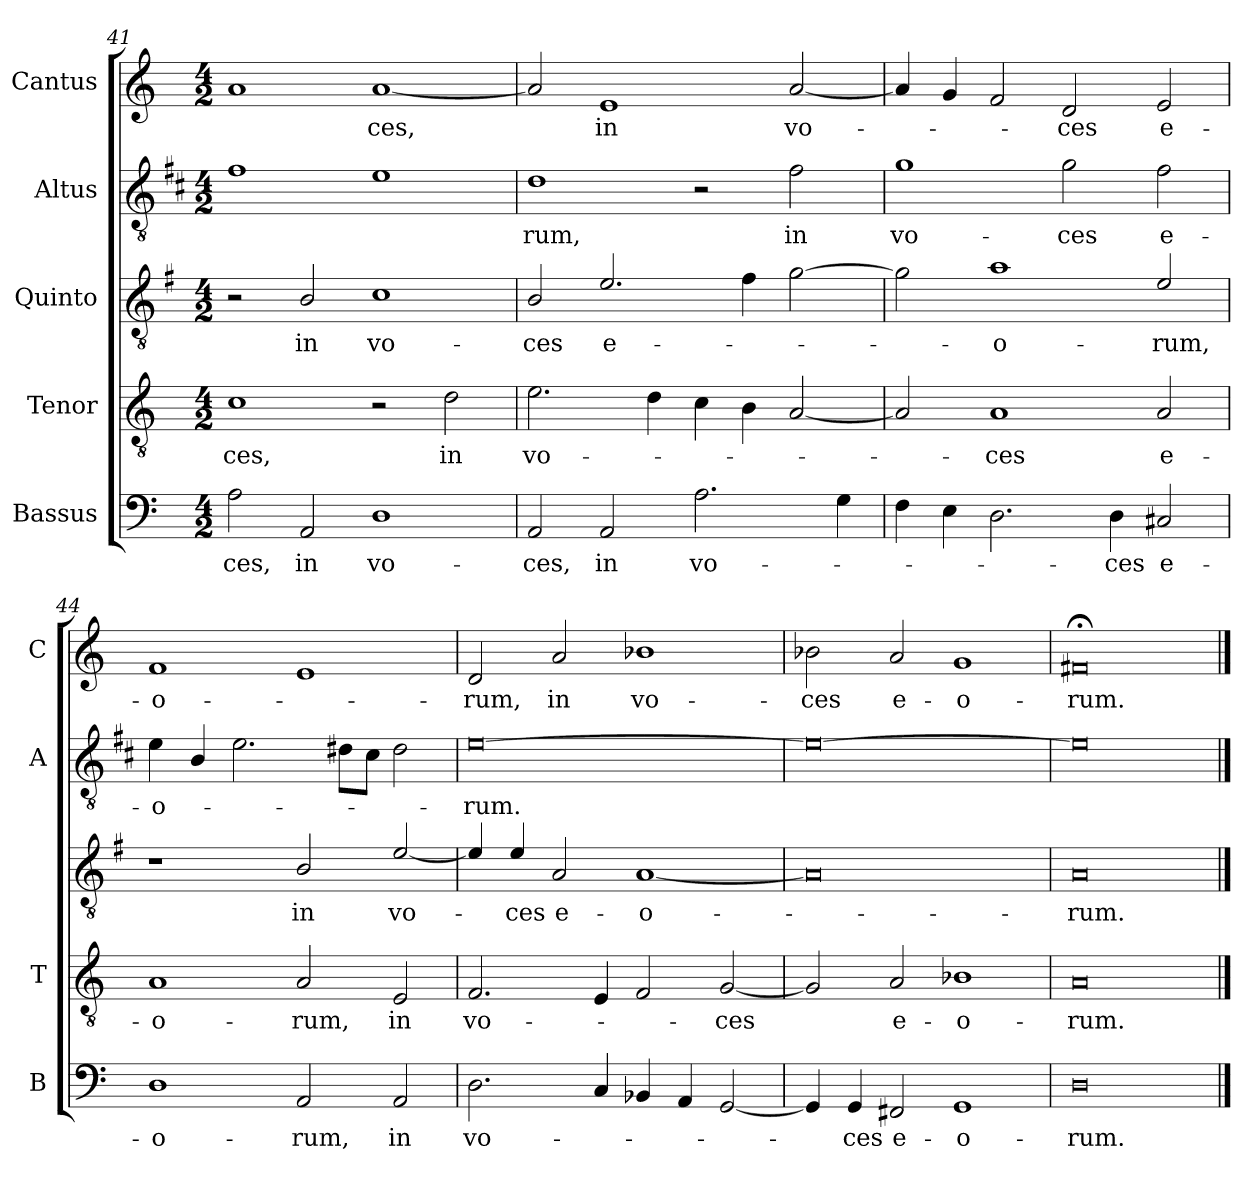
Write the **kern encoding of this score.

**kern	**text	**kern	**text	**kern	**text	**kern	**text	**kern	**text
*part5	*part5	*part4	*part4	*part3	*part3	*part2	*part2	*part1	*part1
*staff5	*staff5	*staff4	*staff4	*staff3	*staff3	*staff2	*staff2	*staff1	*staff1
*I"Bassus	*	*I"Tenor	*	*I"Quinto	*	*I"Altus	*	*I"Cantus	*
*I'B	*	*I'T	*	*	*	*I'A	*	*I'C	*
*clefF4	*	*clefGv2	*	*clefGv2	*	*clefGv2	*	*clefG2	*
*	*	*	*	*ITrd4c7	*	*ITrd1c2	*	*	*
*k[]	*	*k[]	*	*k[]	*	*k[]	*	*k[]	*
*C:	*	*C:	*	*C:	*	*C:	*	*C:	*
*M4/2	*	*M4/2	*	*M4/2	*	*M4/2	*	*M4/2	*
=41	=41	=41	=41	=41	=41	=41	=41	=41	=41
!	!LO:LY:b	!	!LO:LY:b	!	!	!	!	!	!
2A\	-ces,	1c	-ces,	2r	.	1e	.	1a	.
!	!LO:LY:b	!	!	!	!LO:LY:b	!	!	!	!
2AA/	in	.	.	2E/	in	.	.	.	.
!	!LO:LY:b	!	!	!	!LO:LY:b	!	!	!	!LO:LY:b
1D	vo-	2r	.	1F	vo-	1d	.	[1a	-ces,
!	!	!	!LO:LY:b	!	!	!	!	!	!
.	.	2d\	in	.	.	.	.	.	.
=42	=42	=42	=42	=42	=42	=42	=42	=42	=42
!	!LO:LY:b	!	!LO:LY:b	!	!LO:LY:b	!	!LO:LY:b	!	!
2AA/	-ces,	2.e\	vo-	2E/	-ces	1c	-rum,	2a/]	.
!	!LO:LY:b	!	!	!	!LO:LY:b	!	!	!	!LO:LY:b
2AA/	in	.	.	2.A/	e-	.	.	1e	in
.	.	4d\	.	.	.	.	.	.	.
!	!LO:LY:b	!	!	!	!	!	!	!	!
2.A\	vo-	4c\	.	.	.	2r	.	.	.
.	.	4B\	.	4B\	.	.	.	.	.
!	!	!	!	!	!	!	!LO:LY:b	!	!LO:LY:b
.	.	[2A/	.	[2c\	.	2e\	in	[2a/	vo-
4G\	.	.	.	.	.	.	.	.	.
!!LO:PB:g=z
=43	=43	=43	=43	=43	=43	=43	=43	=43	=43
!	!	!	!	!	!	!	!LO:LY:b	!	!
4F\	.	2A/]	.	2c\]	.	1f	vo-	4a/]	.
4E\	.	.	.	.	.	.	.	4g/	.
!	!	!	!LO:LY:b	!	!LO:LY:b	!	!	!	!
2.D\	.	1A	-ces	1d	-o-	.	.	2f/	.
!	!	!	!	!	!	!	!LO:LY:b	!	!LO:LY:b
.	.	.	.	.	.	2f\	-ces	2d/	-ces
!	!LO:LY:b	!	!	!	!	!	!	!	!
4D\	-ces	.	.	.	.	.	.	.	.
!	!LO:LY:b	!	!LO:LY:b	!	!LO:LY:b	!	!LO:LY:b	!	!LO:LY:b
2C#X/	e-	2A/	e-	2A/	-rum,	2e\	e-	2e/	e-
=44	=44	=44	=44	=44	=44	=44	=44	=44	=44
!	!LO:LY:b	!	!LO:LY:b	!	!	!	!LO:LY:b	!	!LO:LY:b
1D	-o-	1A	-o-	1r	.	4d\	-o-	1f	-o-
.	.	.	.	.	.	4A/	.	.	.
.	.	.	.	.	.	2.d\	.	.	.
!	!LO:LY:b	!	!LO:LY:b	!	!LO:LY:b	!	!	!	!
2AA/	-rum,	2A/	-rum,	2E/	in	.	.	1e	.
.	.	.	.	.	.	8c#X\L	.	.	.
.	.	.	.	.	.	8B\J	.	.	.
!	!LO:LY:b	!	!LO:LY:b	!	!LO:LY:b	!	!	!	!
2AA/	in	2E/	in	[2A/	vo-	2c#\	.	.	.
=45	=45	=45	=45	=45	=45	=45	=45	=45	=45
!	!LO:LY:b	!	!LO:LY:b	!	!	!	!LO:LY:b	!	!LO:LY:b
2.D\	vo-	2.F/	vo-	4A/]	.	[0d	-rum.	2d/	-rum,
!	!	!	!	!	!LO:LY:b	!	!	!	!
.	.	.	.	4A/	-ces	.	.	.	.
!	!	!	!	!	!LO:LY:b	!	!	!	!LO:LY:b
.	.	.	.	2D/	e-	.	.	2a/	in
4C/	.	4E/	.	.	.	.	.	.	.
!	!	!	!	!	!LO:LY:b	!	!	!	!LO:LY:b
4BB-X/	.	2F/	.	[1D	-o-	.	.	1b-X	vo-
4AA/	.	.	.	.	.	.	.	.	.
!	!	!	!LO:LY:b	!	!	!	!	!	!
[2GG/	.	[2G/	-ces	.	.	.	.	.	.
=46	=46	=46	=46	=46	=46	=46	=46	=46	=46
!	!	!	!	!	!	!	!	!	!LO:LY:b
4GG/]	.	2G/]	.	0D]	.	0d_	.	2b-X\	-ces
!	!LO:LY:b	!	!	!	!	!	!	!	!
4GG/	-ces	.	.	.	.	.	.	.	.
!	!LO:LY:b	!	!LO:LY:b	!	!	!	!	!	!LO:LY:b
2FF#X/	e-	2A/	e-	.	.	.	.	2a/	e-
!	!LO:LY:b	!	!LO:LY:b	!	!	!	!	!	!LO:LY:b
1GG	-o-	1B-X	-o-	.	.	.	.	1g	-o-
=47	=47	=47	=47	=47	=47	=47	=47	=47	=47
!	!LO:LY:b	!	!LO:LY:b	!	!LO:LY:b	!	!	!	!LO:LY:b
0D	-rum.	0A	-rum.	0D	-rum.	0d]	.	0f#X;<	-rum.
==	==	==	==	==	==	==	==	==	==
*-	*-	*-	*-	*-	*-	*-	*-	*-	*-
